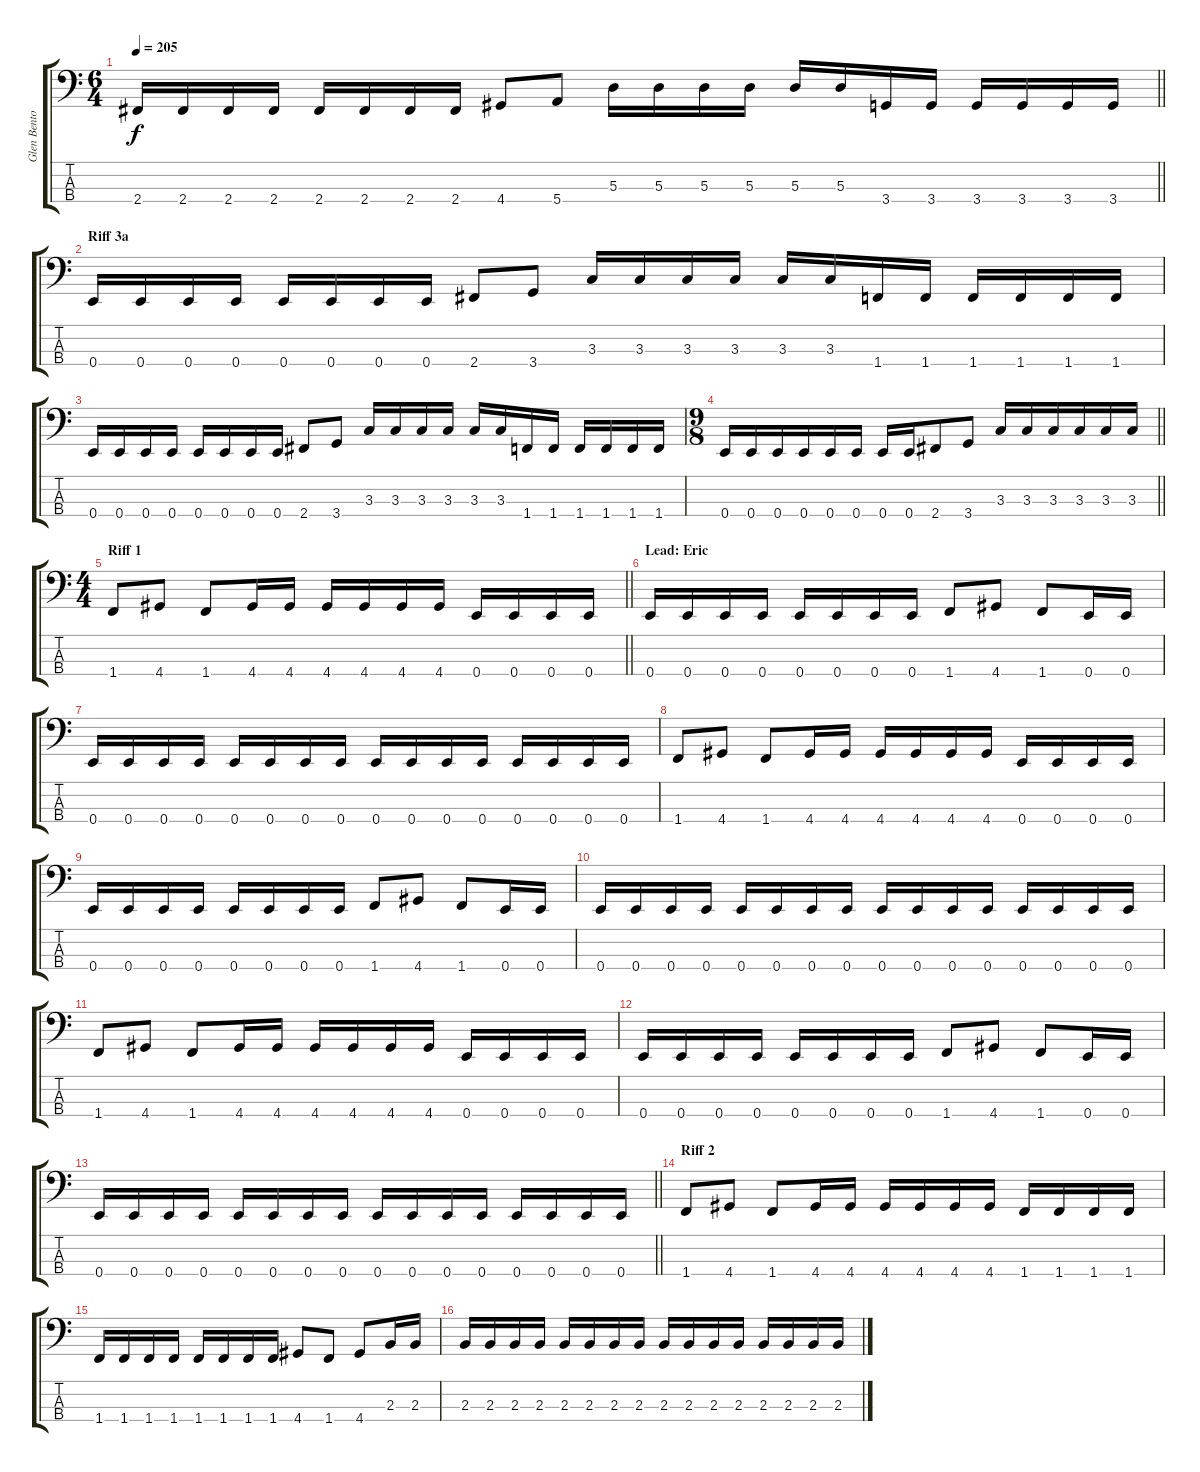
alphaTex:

\track ("Glen Benton" "Glen Bento") {instrument electricbasspick}
\staff {score tabs}
\tuning (G2 D2 A1 E1) {hide}
\ts (6 4)
\tempo 205
\clef f4
\barLineRight lightlight
\ks c
2.4.16{dy f} 2.4.16 2.4.16 2.4.16 2.4.16 2.4.16 2.4.16 2.4.16 4.4.8 5.4.8 5.3.16 5.3.16 5.3.16 5.3.16 5.3.16 5.3.16 3.4.16 3.4.16 3.4.16 3.4.16 3.4.16 3.4.16 |
\section ("" "Riff 3a")
0.4.16 0.4.16 0.4.16 0.4.16 0.4.16 0.4.16 0.4.16 0.4.16 2.4.8 3.4.8 3.3.16 3.3.16 3.3.16 3.3.16 3.3.16 3.3.16 1.4.16 1.4.16 1.4.16 1.4.16 1.4.16 1.4.16 |
0.4.16 0.4.16 0.4.16 0.4.16 0.4.16 0.4.16 0.4.16 0.4.16 2.4.8 3.4.8 3.3.16 3.3.16 3.3.16 3.3.16 3.3.16 3.3.16 1.4.16 1.4.16 1.4.16 1.4.16 1.4.16 1.4.16 |
\ts (9 8)
\barLineRight lightlight
0.4.16 0.4.16 0.4.16 0.4.16 0.4.16 0.4.16 0.4.16 0.4.16 2.4.8 3.4.8 3.3.16 3.3.16 3.3.16 3.3.16 3.3.16 3.3.16 |
\ts (4 4)
\section ("" "Riff 1")
\barLineRight lightlight
1.4.8 4.4.8 1.4.8 4.4.16 4.4.16 4.4.16 4.4.16 4.4.16 4.4.16 0.4.16 0.4.16 0.4.16 0.4.16 |
\section ("" "Lead: Eric")
0.4.16 0.4.16 0.4.16 0.4.16 0.4.16 0.4.16 0.4.16 0.4.16 1.4.8 4.4.8 1.4.8 0.4.16 0.4.16 |
0.4.16 0.4.16 0.4.16 0.4.16 0.4.16 0.4.16 0.4.16 0.4.16 0.4.16 0.4.16 0.4.16 0.4.16 0.4.16 0.4.16 0.4.16 0.4.16 |
1.4.8 4.4.8 1.4.8 4.4.16 4.4.16 4.4.16 4.4.16 4.4.16 4.4.16 0.4.16 0.4.16 0.4.16 0.4.16 |
0.4.16 0.4.16 0.4.16 0.4.16 0.4.16 0.4.16 0.4.16 0.4.16 1.4.8 4.4.8 1.4.8 0.4.16 0.4.16 |
0.4.16 0.4.16 0.4.16 0.4.16 0.4.16 0.4.16 0.4.16 0.4.16 0.4.16 0.4.16 0.4.16 0.4.16 0.4.16 0.4.16 0.4.16 0.4.16 |
1.4.8 4.4.8 1.4.8 4.4.16 4.4.16 4.4.16 4.4.16 4.4.16 4.4.16 0.4.16 0.4.16 0.4.16 0.4.16 |
0.4.16 0.4.16 0.4.16 0.4.16 0.4.16 0.4.16 0.4.16 0.4.16 1.4.8 4.4.8 1.4.8 0.4.16 0.4.16 |
\barLineRight lightlight
0.4.16 0.4.16 0.4.16 0.4.16 0.4.16 0.4.16 0.4.16 0.4.16 0.4.16 0.4.16 0.4.16 0.4.16 0.4.16 0.4.16 0.4.16 0.4.16 |
\section ("" "Riff 2")
1.4.8 4.4.8 1.4.8 4.4.16 4.4.16 4.4.16 4.4.16 4.4.16 4.4.16 1.4.16 1.4.16 1.4.16 1.4.16 |
1.4.16 1.4.16 1.4.16 1.4.16 1.4.16 1.4.16 1.4.16 1.4.16 4.4.8 1.4.8 4.4.8 2.3.16 2.3.16 |
2.3.16 2.3.16 2.3.16 2.3.16 2.3.16 2.3.16 2.3.16 2.3.16 2.3.16 2.3.16 2.3.16 2.3.16 2.3.16 2.3.16 2.3.16 2.3.16
